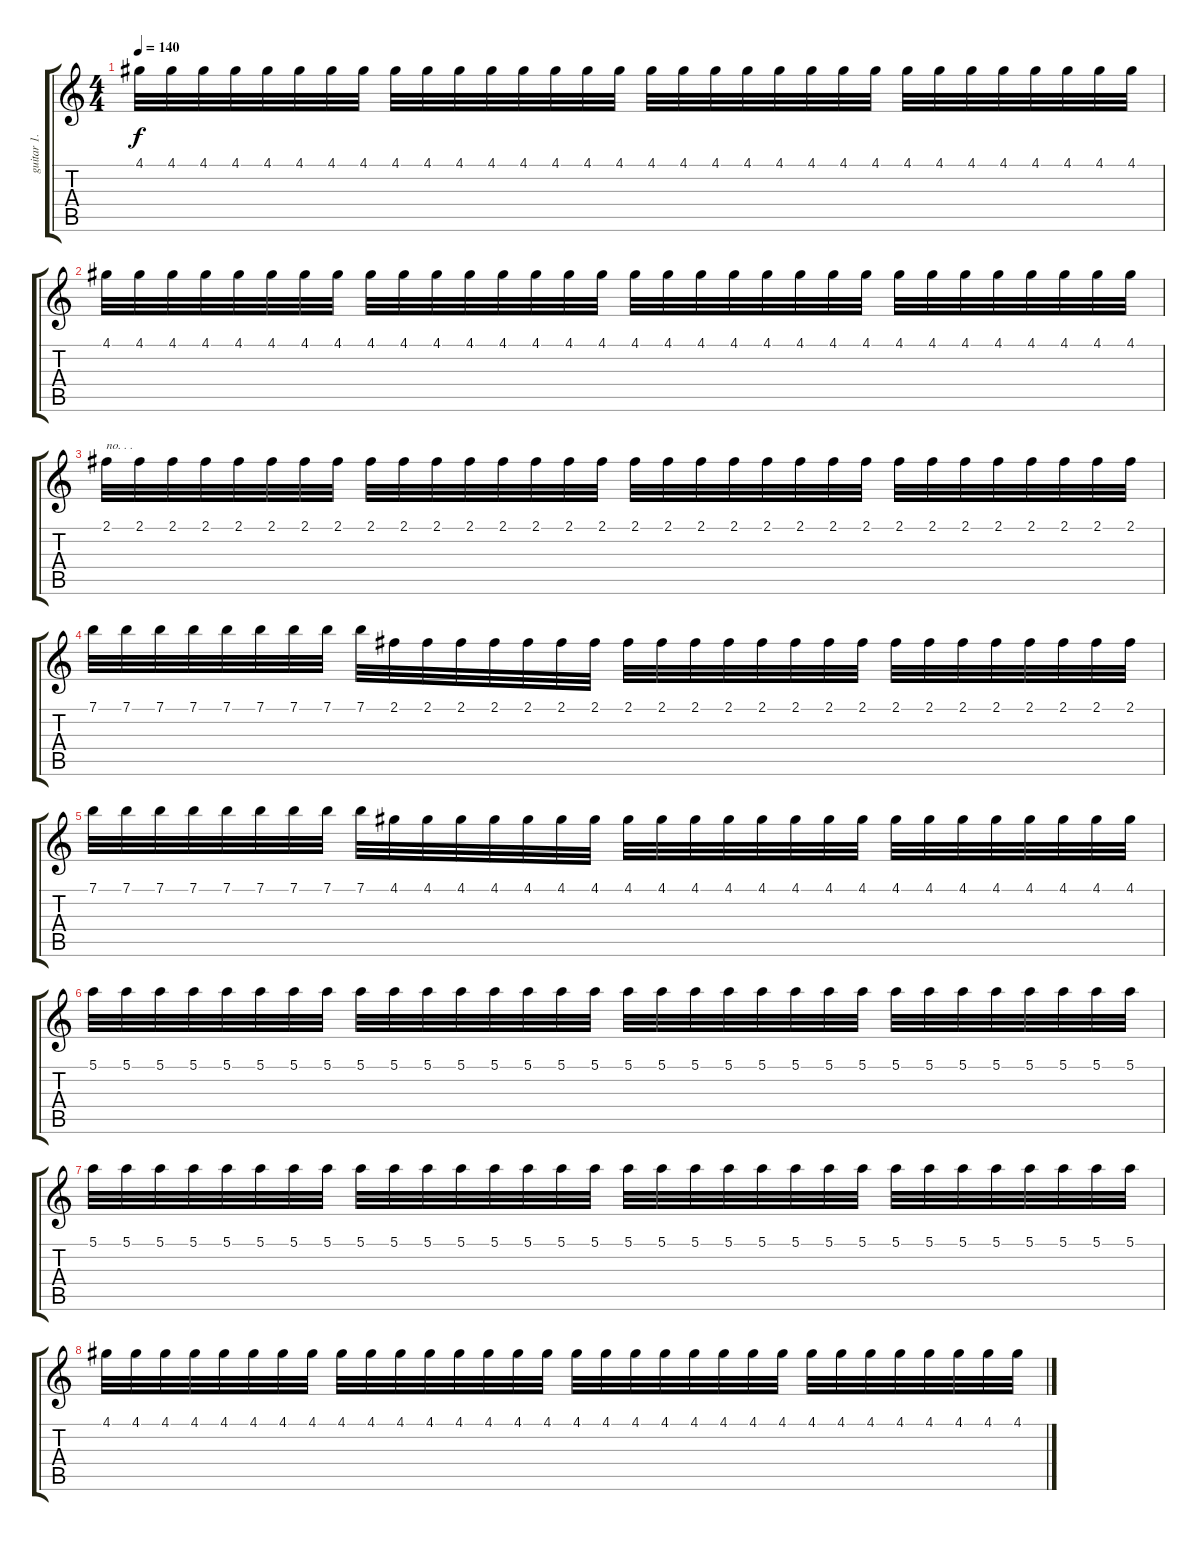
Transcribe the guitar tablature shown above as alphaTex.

\track ("guitar 1." "guitar 1.") {instrument acousticguitarnylon}
\staff {score tabs}
\tuning (E4 B3 G3 D3 A2 D2) {hide}
\ts (4 4)
\tempo 140
\clef g2
\ks c
4.1.32{dy f} 4.1.32 4.1.32 4.1.32 4.1.32 4.1.32 4.1.32 4.1.32 4.1.32 4.1.32 4.1.32 4.1.32 4.1.32 4.1.32 4.1.32 4.1.32 4.1.32 4.1.32 4.1.32 4.1.32 4.1.32 4.1.32 4.1.32 4.1.32 4.1.32 4.1.32 4.1.32 4.1.32 4.1.32 4.1.32 4.1.32 4.1.32 |
4.1.32 4.1.32 4.1.32 4.1.32 4.1.32 4.1.32 4.1.32 4.1.32 4.1.32 4.1.32 4.1.32 4.1.32 4.1.32 4.1.32 4.1.32 4.1.32 4.1.32 4.1.32 4.1.32 4.1.32 4.1.32 4.1.32 4.1.32 4.1.32 4.1.32 4.1.32 4.1.32 4.1.32 4.1.32 4.1.32 4.1.32 4.1.32 |
2.1.32{txt "no. . ."} 2.1.32 2.1.32 2.1.32 2.1.32 2.1.32 2.1.32 2.1.32 2.1.32 2.1.32 2.1.32 2.1.32 2.1.32 2.1.32 2.1.32 2.1.32 2.1.32 2.1.32 2.1.32 2.1.32 2.1.32 2.1.32 2.1.32 2.1.32 2.1.32 2.1.32 2.1.32 2.1.32 2.1.32 2.1.32 2.1.32 2.1.32 |
7.1.32 7.1.32 7.1.32 7.1.32 7.1.32 7.1.32 7.1.32 7.1.32 7.1.32 2.1.32 2.1.32 2.1.32 2.1.32 2.1.32 2.1.32 2.1.32 2.1.32 2.1.32 2.1.32 2.1.32 2.1.32 2.1.32 2.1.32 2.1.32 2.1.32 2.1.32 2.1.32 2.1.32 2.1.32 2.1.32 2.1.32 2.1.32 |
7.1.32 7.1.32 7.1.32 7.1.32 7.1.32 7.1.32 7.1.32 7.1.32 7.1.32 4.1.32 4.1.32 4.1.32 4.1.32 4.1.32 4.1.32 4.1.32 4.1.32 4.1.32 4.1.32 4.1.32 4.1.32 4.1.32 4.1.32 4.1.32 4.1.32 4.1.32 4.1.32 4.1.32 4.1.32 4.1.32 4.1.32 4.1.32 |
5.1.32 5.1.32 5.1.32 5.1.32 5.1.32 5.1.32 5.1.32 5.1.32 5.1.32 5.1.32 5.1.32 5.1.32 5.1.32 5.1.32 5.1.32 5.1.32 5.1.32 5.1.32 5.1.32 5.1.32 5.1.32 5.1.32 5.1.32 5.1.32 5.1.32 5.1.32 5.1.32 5.1.32 5.1.32 5.1.32 5.1.32 5.1.32 |
5.1.32 5.1.32 5.1.32 5.1.32 5.1.32 5.1.32 5.1.32 5.1.32 5.1.32 5.1.32 5.1.32 5.1.32 5.1.32 5.1.32 5.1.32 5.1.32 5.1.32 5.1.32 5.1.32 5.1.32 5.1.32 5.1.32 5.1.32 5.1.32 5.1.32 5.1.32 5.1.32 5.1.32 5.1.32 5.1.32 5.1.32 5.1.32 |
4.1.32 4.1.32 4.1.32 4.1.32 4.1.32 4.1.32 4.1.32 4.1.32 4.1.32 4.1.32 4.1.32 4.1.32 4.1.32 4.1.32 4.1.32 4.1.32 4.1.32 4.1.32 4.1.32 4.1.32 4.1.32 4.1.32 4.1.32 4.1.32 4.1.32 4.1.32 4.1.32 4.1.32 4.1.32 4.1.32 4.1.32 4.1.32
